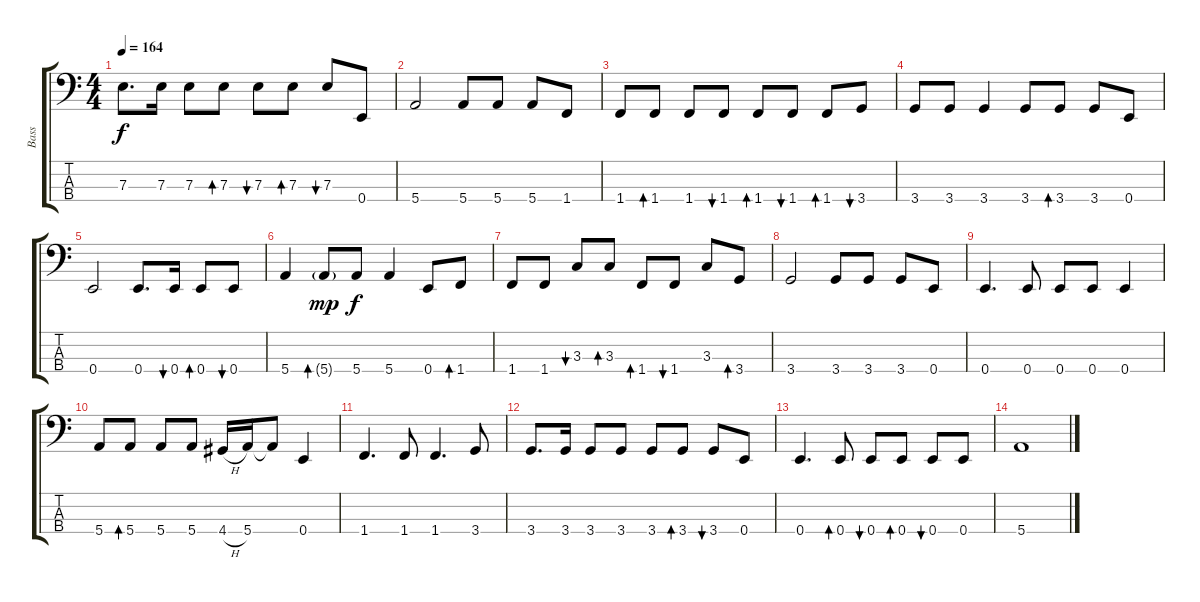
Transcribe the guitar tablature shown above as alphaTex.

\track ("Bass" "Bass") {instrument electricbasspick}
\staff {score tabs}
\tuning (G2 D2 A1 E1) {hide}
\ts (4 4)
\tempo 164
\clef f4
\ks c
7.3.8{d dy f} 7.3.16 7.3.8 7.3.8{bd 240} 7.3.8{bu 240} 7.3.8{bd 240} 7.3.8{bu 240} 0.4.8 |
5.4.2 5.4.8 5.4.8 5.4.8 1.4.8 |
1.4.8 1.4.8{bd 240} 1.4.8 1.4.8{bu 240} 1.4.8{bd 240} 1.4.8{bu 240} 1.4.8{bd 240} 3.4.8{bu 240} |
3.4.8 3.4.8 3.4.4 3.4.8 3.4.8{bd 240} 3.4.8 0.4.8 |
0.4.2 0.4.8{d} 0.4.16{bu 120} 0.4.8{bd 240} 0.4.8{bu 240} |
5.4.4 5.4{g}.8{bd 240 dy mp} 5.4.8{dy f} 5.4.4 0.4.8 1.4.8{bd 240} |
1.4.8 1.4.8 3.3.8{bu 240} 3.3.8{bd 240} 1.4.8{bd 240} 1.4.8{bu 240} 3.3.8 3.4.8{bd 240} |
3.4.2 3.4.8 3.4.8 3.4.8 0.4.8 |
0.4.4{d} 0.4.8 0.4.8 0.4.8 0.4.4 |
5.4.8 5.4.8{bd 240} 5.4.8 5.4.8 4.4{h}.16 5.4.16 5.4{t}.8 0.4.4 |
1.4.4{d} 1.4.8 1.4.4{d} 3.4.8 |
3.4.8{d} 3.4.16 3.4.8 3.4.8 3.4.8 3.4.8{bd 240} 3.4.8{bu 240} 0.4.8 |
0.4.4{d} 0.4.8{bd 240} 0.4.8{bu 240} 0.4.8{bd 240} 0.4.8{bu 240} 0.4.8 |
5.4.1
